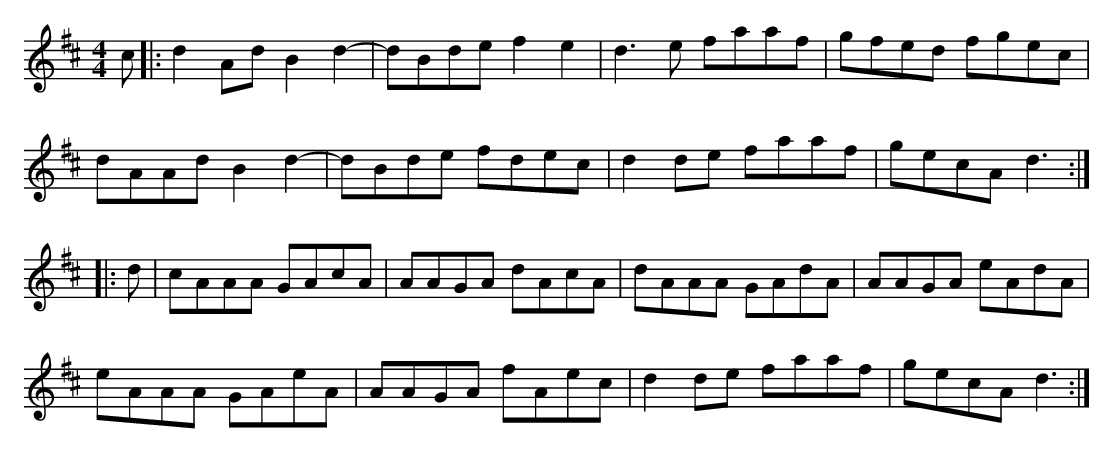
X:1
M:4/4
K:D
c|:d2AdB2d2-|dBde f2e2|d3e faaf|gfed fgec|
dAAd B2d2-|dBde fdec|d2de faaf|gecA d3:|
|:d|cAAA GAcA|AAGA dAcA|dAAA GAdA|AAGA eAdA|
eAAA GAeA|AAGA fAec|d2de faaf|gecA d3:|
